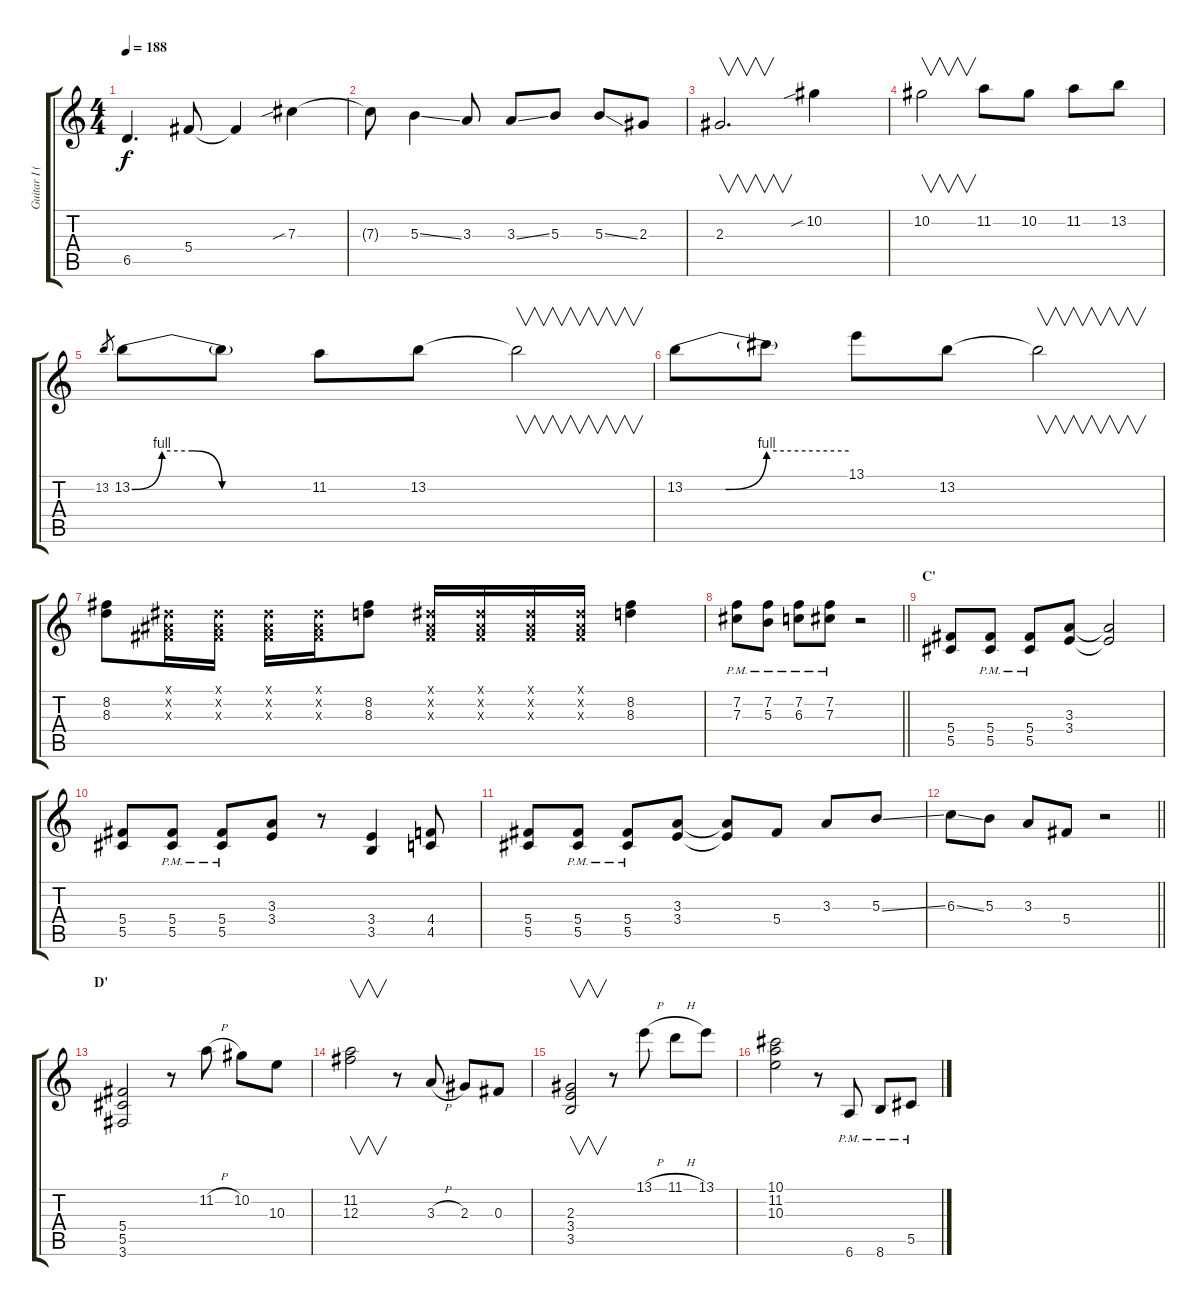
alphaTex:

\track ("Guitar I (Sakito)" "Guitar I (") {instrument overdrivenguitar}
\staff {score tabs}
\tuning (Eb4 Bb3 Gb3 Db3 Ab2 Eb2) {hide}
\ts (4 4)
\tempo 188
\clef g2
\ks c
6.5.4{d dy f} 5.4.8 5.4{t}.4 7.3{sib}.4 |
7.3{t}.8 5.3{ss}.4 3.3.8 3.3{ss}.8 5.3.8 5.3{ss}.8 2.3.8 |
2.3.2{v d} 10.2{sib}.4 |
10.2.2{v} 11.2.8 10.2.8 11.2.8 13.2.8 |
13.2.8{gr} 13.2{be (custom 0 0 10 4 20 4 30 0 60 0)}.8 13.2{t}.8 11.2.8 13.2.8 13.2{t}.2{v} |
13.2{be (custom 0 0 15 0 30 4 60 4)}.8 13.2{t}.8 13.1.8 13.2.8 13.2{t}.2{v} |
(8.2 8.3).8 (0.1{x} 0.2{x} 0.3{x}).16 (0.1{x} 0.2{x} 0.3{x}).16 (0.1{x} 0.2{x} 0.3{x}).16 (0.1{x} 0.2{x} 0.3{x}).16 (8.2 8.3).8 (0.1{x} 0.2{x} 0.3{x}).16 (0.1{x} 0.2{x} 0.3{x}).16 (0.1{x} 0.2{x} 0.3{x}).16 (0.1{x} 0.2{x} 0.3{x}).16 (8.2 8.3).4 |
\barLineRight lightlight
(7.2{pm} 7.3{pm}).8 (7.2{pm} 5.3{pm}).8 (7.2{pm} 6.3{pm}).8 (7.2{pm} 7.3{pm}).8 r.2 |
\section ("" "C'")
(5.4 5.5).8 (5.4{pm} 5.5{pm}).8 (5.4{pm} 5.5{pm}).8 (3.3 3.4).8 (3.3{t} 3.4{t}).2 |
(5.4 5.5).8 (5.4{pm} 5.5{pm}).8 (5.4{pm} 5.5{pm}).8 (3.3 3.4).8 r.8 (3.4 3.5).4 (4.4 4.5).8 |
(5.4 5.5).8 (5.4{pm} 5.5{pm}).8 (5.4{pm} 5.5{pm}).8 (3.3 3.4).8 (3.3{t} 3.4{t}).8 5.4.8 3.3.8 5.3{ss}.8 |
\barLineRight lightlight
6.3{ss}.8 5.3.8 3.3.8 5.4.8 r.2 |
\section ("" "D'")
(5.4 5.5 3.6).2 r.8 11.2{h}.8 10.2.8 10.3.8 |
(11.2 12.3).2{v} r.8 3.3{h}.8 2.3.8 0.3.8 |
(2.3 3.4 3.5).2{v} r.8 13.1{h}.8 11.1{h}.8 13.1.8 |
(10.1 11.2 10.3).2 r.8 6.6{pm}.8 8.6{pm}.8 5.5{pm}.8
